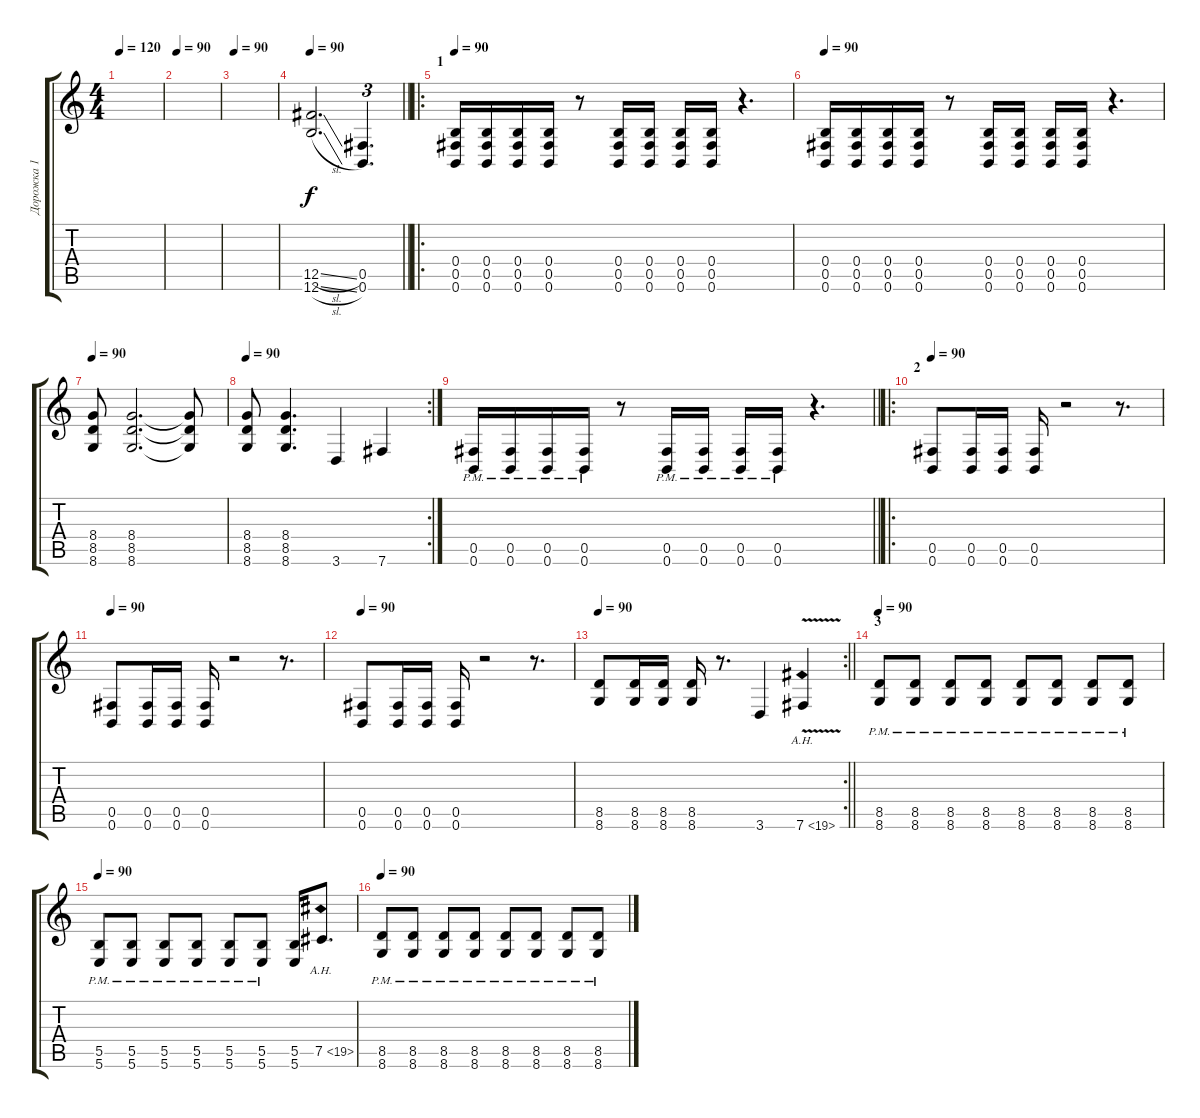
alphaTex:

\track ("Дорожка 1" "Дорожка 1") {solo instrument distortionguitar}
\staff {score tabs}
\tuning (Db4 Ab3 E3 B2 Gb2 B1) {hide}
\ts (4 4)
\tempo 120
\tempo 90
\tempo 120
\clef g2
\ks c
|
\tempo 90
|
\tempo 90
|
\tempo 90
\barLineRight lightlight
(12.5{sl} 12.6{sl}).2{d} (0.5 0.6).4{d tu (3 2)} |
\ro
\section ("" "1")
\tempo 90
(0.4 0.5 0.6).16 (0.4 0.5 0.6).16 (0.4 0.5 0.6).16 (0.4 0.5 0.6).16 r.8 (0.4 0.5 0.6).16 (0.4 0.5 0.6).16 (0.4 0.5 0.6).16 (0.4 0.5 0.6).16 r.4{d} |
\tempo 90
(0.4 0.5 0.6).16 (0.4 0.5 0.6).16 (0.4 0.5 0.6).16 (0.4 0.5 0.6).16 r.8 (0.4 0.5 0.6).16 (0.4 0.5 0.6).16 (0.4 0.5 0.6).16 (0.4 0.5 0.6).16 r.4{d} |
\tempo 90
(8.4 8.5 8.6).8 (8.4 8.5 8.6).2{d} (8.4{t} 8.5{t} 8.6{t}).8 |
\rc 2
\tempo 90
(8.4 8.5 8.6).8 (8.4 8.5 8.6).4{d} 3.6.4 7.6.4 |
\barLineRight lightlight
(0.5{pm} 0.6{pm}).16 (0.5{pm} 0.6{pm}).16 (0.5{pm} 0.6{pm}).16 (0.5{pm} 0.6{pm}).16 r.8 (0.5{pm} 0.6{pm}).16 (0.5{pm} 0.6{pm}).16 (0.5{pm} 0.6{pm}).16 (0.5{pm} 0.6{pm}).16 r.4{d} |
\ro
\section ("" "2")
\tempo 90
(0.5 0.6).8 (0.5 0.6).16 (0.5 0.6).16 (0.5 0.6).16 r.2 r.8{d} |
\tempo 90
(0.5 0.6).8 (0.5 0.6).16 (0.5 0.6).16 (0.5 0.6).16 r.2 r.8{d} |
\tempo 90
(0.5 0.6).8 (0.5 0.6).16 (0.5 0.6).16 (0.5 0.6).16 r.2 r.8{d} |
\rc 2
\tempo 90
\barLineRight lightlight
(8.5 8.6).8 (8.5 8.6).16 (8.5 8.6).16 (8.5 8.6).16 r.8{d} 3.6.4 7.6{ah 12 v}.4 |
\section ("" "3")
\tempo 90
(8.5{pm} 8.6{pm}).8 (8.5{pm} 8.6{pm}).8 (8.5{pm} 8.6{pm}).8 (8.5{pm} 8.6{pm}).8 (8.5{pm} 8.6{pm}).8 (8.5{pm} 8.6{pm}).8 (8.5{pm} 8.6{pm}).8 (8.5{pm} 8.6{pm}).8 |
\tempo 90
(5.5{pm} 5.6{pm}).8 (5.5{pm} 5.6{pm}).8 (5.5{pm} 5.6{pm}).8 (5.5{pm} 5.6{pm}).8 (5.5{pm} 5.6{pm}).8 (5.5{pm} 5.6{pm}).8 (5.5 5.6).16 7.5{ah 12}.8{d} |
\tempo 90
(8.5{pm} 8.6{pm}).8 (8.5{pm} 8.6{pm}).8 (8.5{pm} 8.6{pm}).8 (8.5{pm} 8.6{pm}).8 (8.5{pm} 8.6{pm}).8 (8.5{pm} 8.6{pm}).8 (8.5{pm} 8.6{pm}).8 (8.5{pm} 8.6{pm}).8
